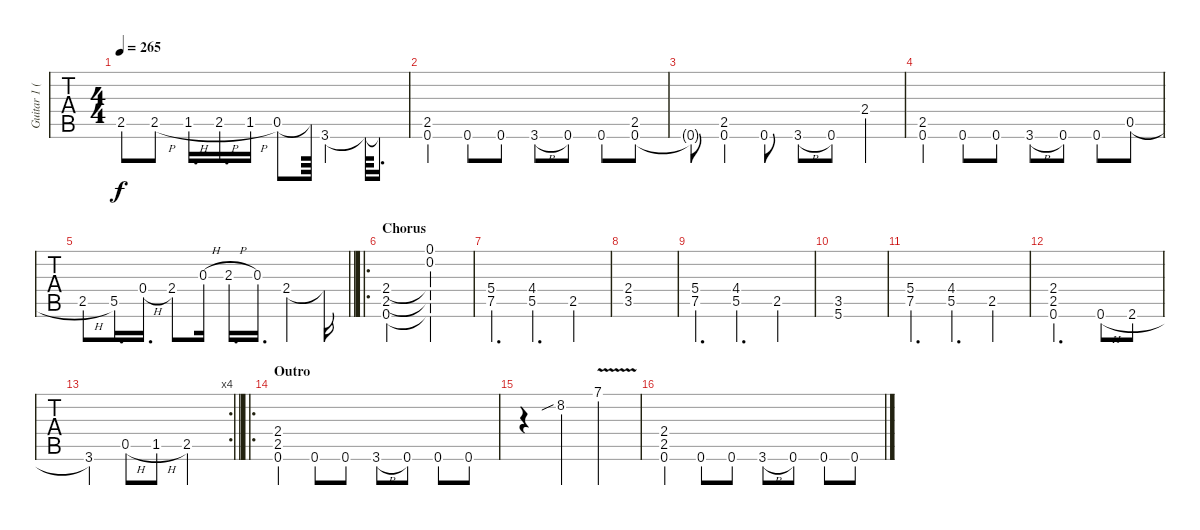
\track ("Guitar 1 (Distorted)" "Guitar 1 (") {instrument distortionguitar}
\staff {tabs}
\tuning (Eb4 Bb3 Gb3 Db3 Ab2 Eb2) {hide}
\ts (4 4)
\tempo 265
\clef g2
\ks c
2.5{t}.8{dy f} 2.5{h}.8 1.5{h}.16{d} 2.5{h}.16{d} 1.5{h}.16 0.5.8 0.5{t}.64 3.6.4 3.6{t}.64 3.6{t}.16{d} |
(2.5 0.6).4 0.6.8 0.6.8 3.6{h}.8 0.6.8 0.6.8 (2.5 0.6{st}).8 |
0.6{t}.8 (2.5 0.6).4 0.6.8 3.6{h}.8 0.6.8 2.4.4 |
(2.5 0.6).4 0.6.8 0.6.8 3.6{h}.8 0.6.8 0.6.8 0.5{h st}.8 |
\barLineRight lightlight
2.5{h}.8 5.5.16{d} 0.4{h}.16{d} 2.4.8 0.3{h}.16 2.3{h}.16{d} 0.3.16{d} 2.4.4 2.4{t}.16 |
\ro
\section ("" "Chorus")
(2.4 2.5 0.6).2 (0.1 0.2 2.4{t} 2.5{t} 0.6{t}).2 |
(5.4 7.5).4{d} (4.4 5.5).4{d} 2.5.4 |
(2.4 3.5).1 |
(5.4 7.5).4{d} (4.4 5.5).4{d} 2.5.4 |
(3.5 5.6).1 |
(5.4 7.5).4{d} (4.4 5.5).4{d} 2.5.4 |
(2.4 2.5 0.6).2{d} 0.6{h}.8 2.6{h}.8 |
\rc 4
\barLineRight lightlight
3.6.4 0.5{h}.8 1.5{h}.8 2.5.2 |
\ro
\section ("" "Outro")
(2.4 2.5 0.6).4 0.6.8 0.6.8 3.6{h}.8 0.6.8 0.6.8 0.6.8 |
r.4 8.2{sib}.4 7.1{v}.2 |
(2.4 2.5 0.6).4 0.6.8 0.6.8 3.6{h}.8 0.6.8 0.6.8 0.6.8
